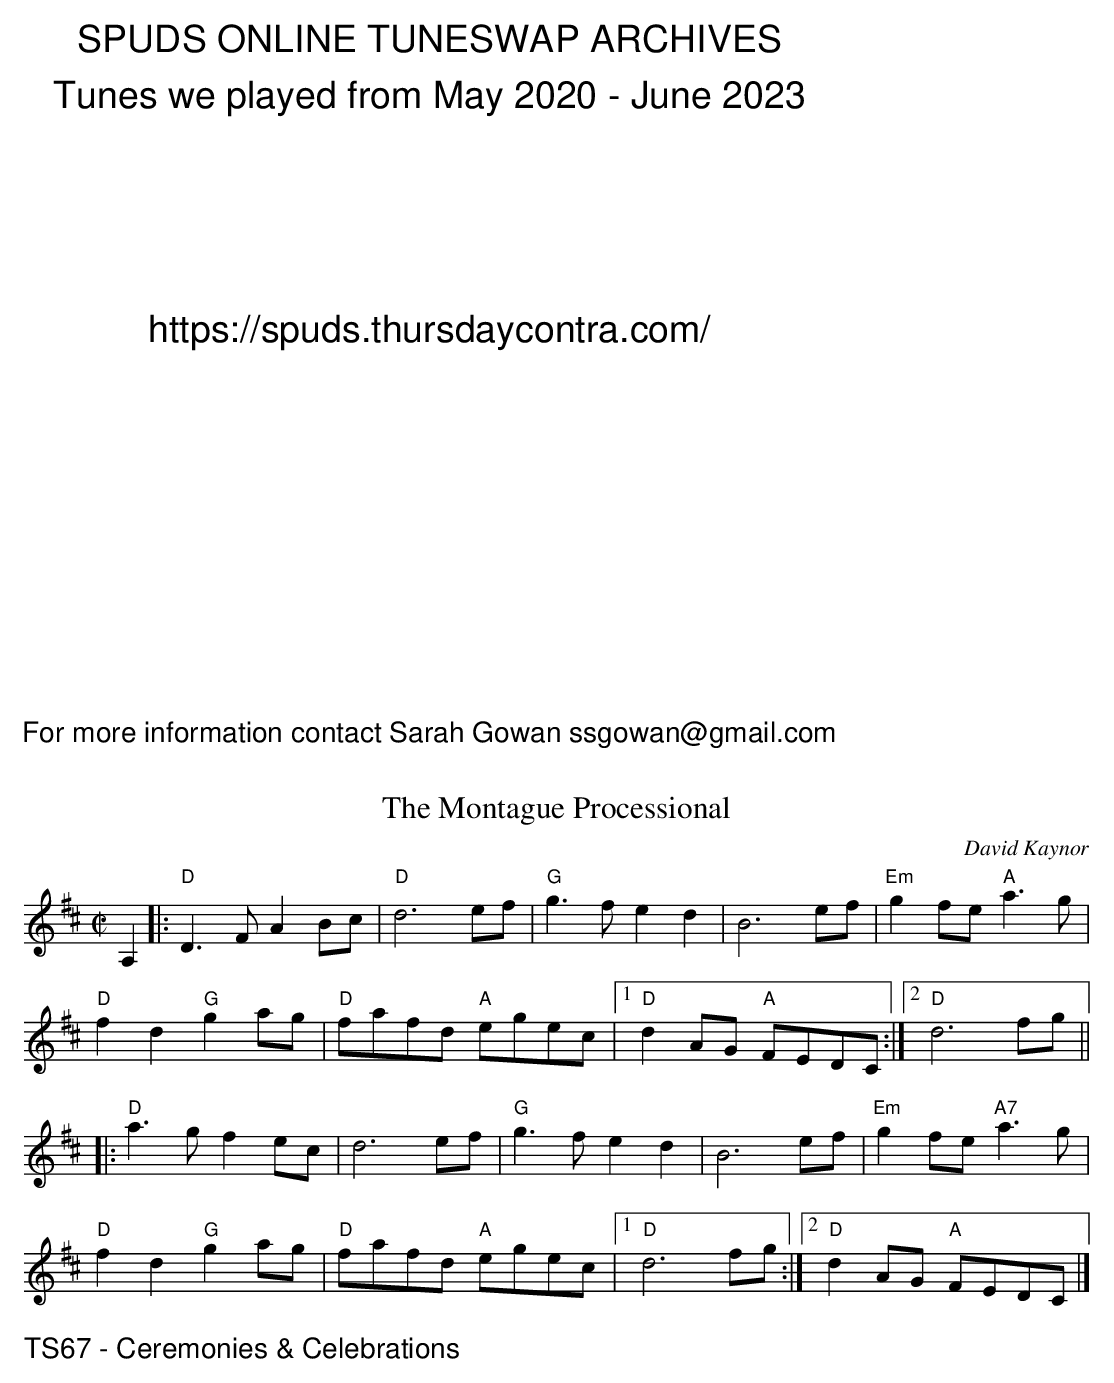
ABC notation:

X:1
T:Montague Processional, The
C:David Kaynor
M:C|
L:1/8
K:D
A,2|:"D"D3F A2Bc |"D"d6 ef|"G"g3f e2d2|B6 ef |"Em"g2fe "A"a3g|
"D"f2d2 "G"g2ag|"D"fafd "A"egec|1"D"d2AG "A"FEDC:|2"D"d6 fg||
|:"D"a3g f2ec|d6 ef|"G"g3f e2d2|B6 ef|"Em"g2fe "A7"a3g|
"D"f2d2 "G"g2ag|"D"fafd "A"egec |1"D"d6 fg:|2"D"d2AG "A"FEDC|]
